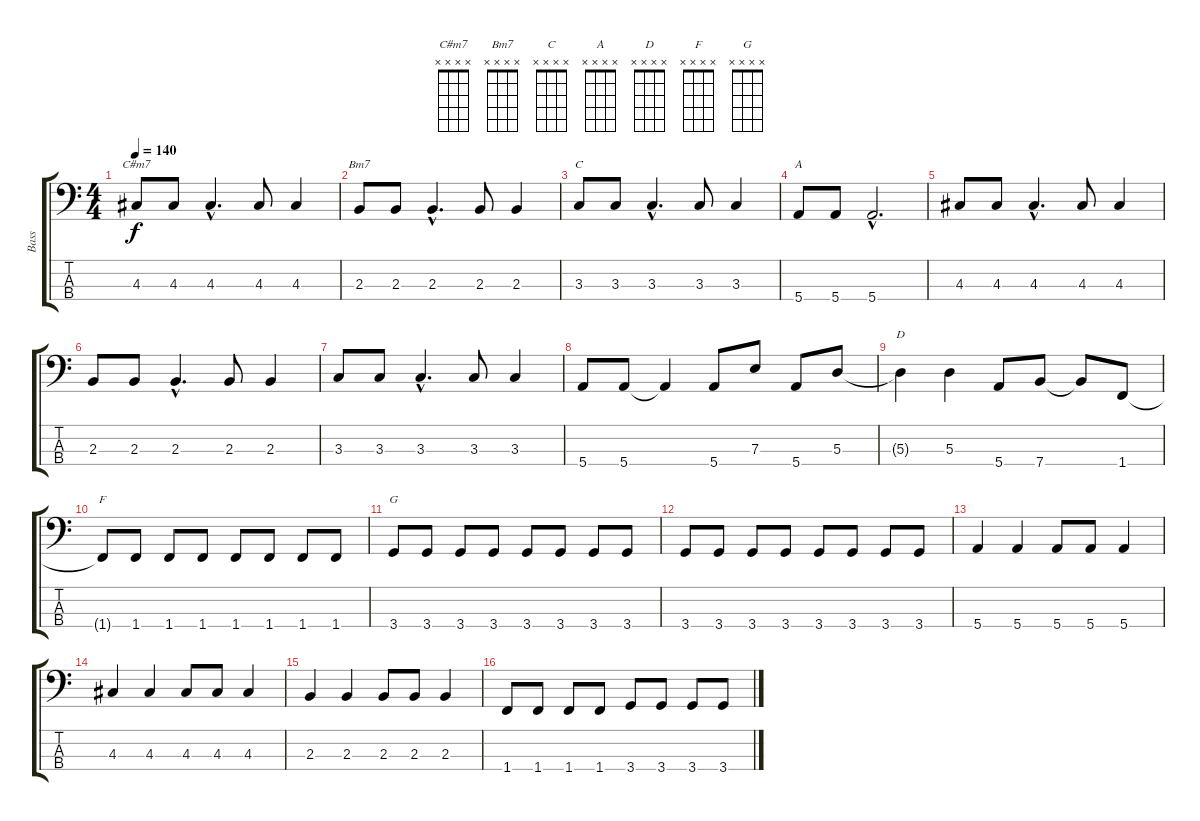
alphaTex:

\track ("Bass" "Bass") {instrument electricbasspick}
\staff {score tabs}
\tuning (G2 D2 A1 E1) {hide}
\chord ("C#m7" x x x x) {firstfret 0}
\chord ("Bm7" x x x x) {firstfret 0}
\chord ("C" x x x x) {firstfret 0}
\chord ("A" x x x x) {firstfret 0}
\chord ("D" x x x x) {firstfret 0}
\chord ("F" x x x x) {firstfret 0}
\chord ("G" x x x x) {firstfret 0}
\ts (4 4)
\tempo 140
\clef f4
\ks c
4.3.8{ch "C#m7" dy f} 4.3.8 4.3{hac}.4{d} 4.3.8 4.3.4 |
2.3.8{ch "Bm7"} 2.3.8 2.3{hac}.4{d} 2.3.8 2.3.4 |
3.3.8{ch "C"} 3.3.8 3.3{hac}.4{d} 3.3.8 3.3.4 |
5.4.8{ch "A"} 5.4.8 5.4{hac}.2{d} |
4.3.8 4.3.8 4.3{hac}.4{d} 4.3.8 4.3.4 |
2.3.8 2.3.8 2.3{hac}.4{d} 2.3.8 2.3.4 |
3.3.8 3.3.8 3.3{hac}.4{d} 3.3.8 3.3.4 |
5.4.8 5.4.8 5.4{t}.4 5.4.8 7.3.8 5.4.8 5.3.8 |
5.3{t}.4{ch "D"} 5.3.4 5.4.8 7.4.8 7.4{t}.8 1.4.8 |
1.4{t}.8{ch "F"} 1.4.8 1.4.8 1.4.8 1.4.8 1.4.8 1.4.8 1.4.8 |
3.4.8{ch "G"} 3.4.8 3.4.8 3.4.8 3.4.8 3.4.8 3.4.8 3.4.8 |
3.4.8 3.4.8 3.4.8 3.4.8 3.4.8 3.4.8 3.4.8 3.4.8 |
5.4.4 5.4.4 5.4.8 5.4.8 5.4.4 |
4.3.4 4.3.4 4.3.8 4.3.8 4.3.4 |
2.3.4 2.3.4 2.3.8 2.3.8 2.3.4 |
1.4.8 1.4.8 1.4.8 1.4.8 3.4.8 3.4.8 3.4.8 3.4.8
